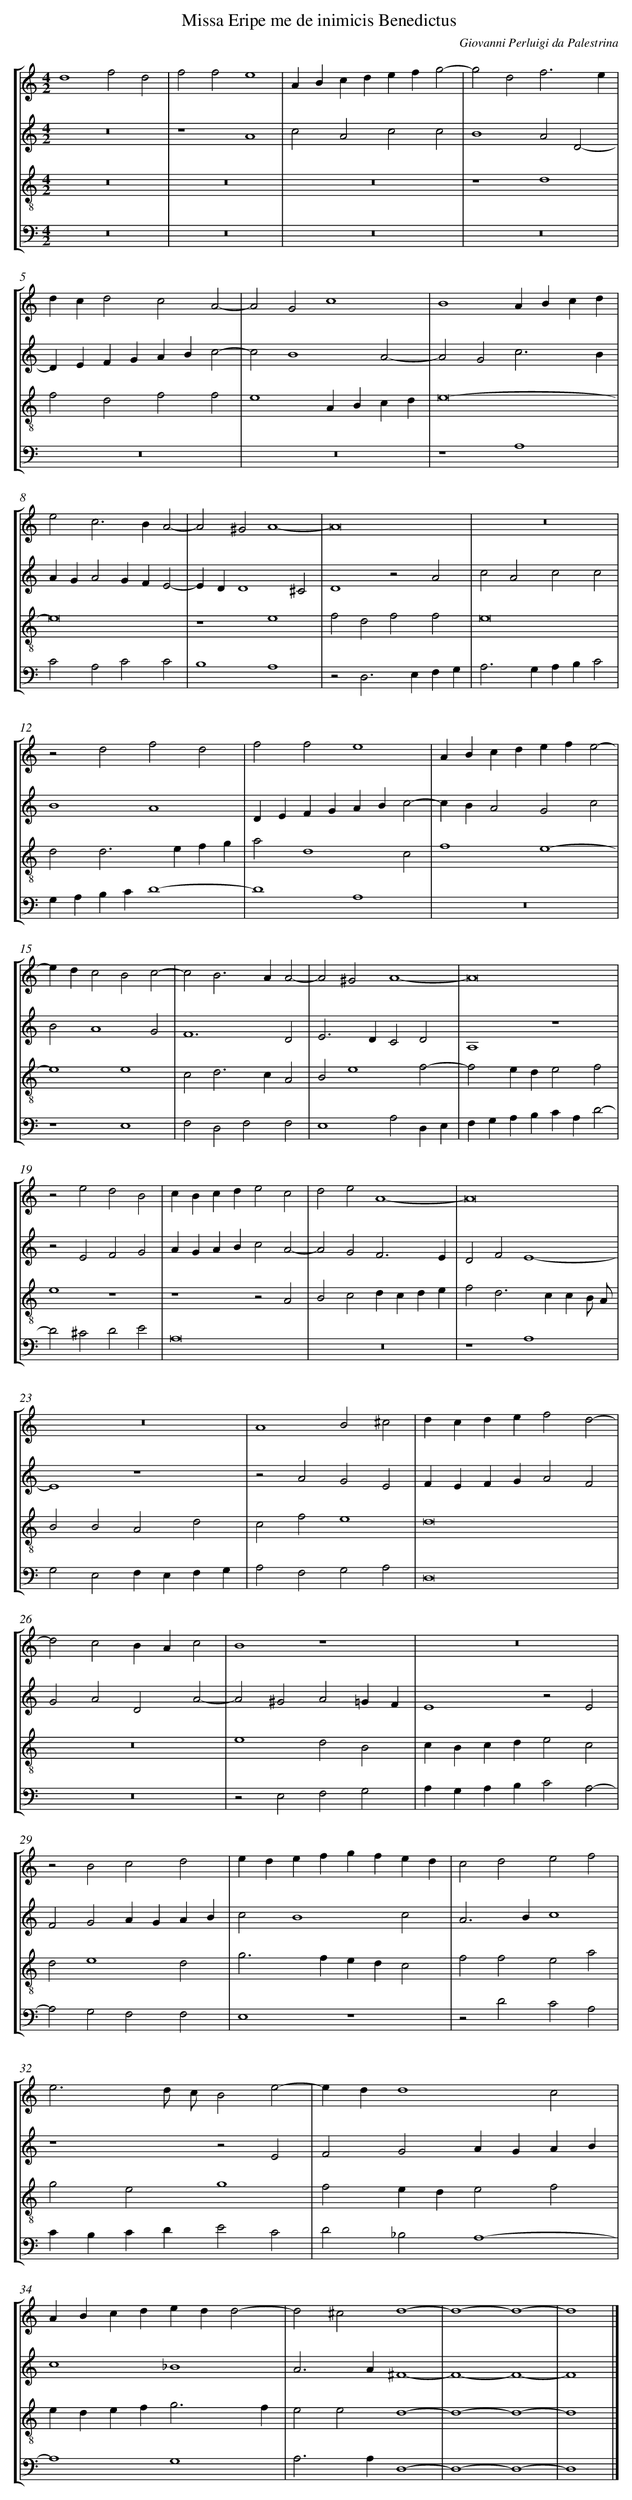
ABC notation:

X:1
T: Missa Eripe me de inimicis Benedictus
C: Giovanni Perluigi da Palestrina
L: 1/4
M: 4/2
%%staves [1 2 3 4]
V: 1 clef=treble
V: 2 clef=treble
V: 3 clef=treble-8
V: 4 clef=bass
K: C
[V:1] d4f2d2 |
[V:2] z8 |
[V:3] z8 |
[V:4] z8 |
[V:1] f2f2e4 |
[V:2] z4A4 |
[V:3] z8 |
[V:4] z8 |
[V:1] ABcdefg2- |
[V:2] c2A2c2c2 |
[V:3] z8 |
[V:4] z8 |
[V:1] g2d2f3e |
[V:2] B4A2D2- |
[V:3] z4d4 |
[V:4] z8 |
[V:1] dcd2c2A2- |
[V:2] DEFGABc2- |
[V:3] f2d2f2f2 |
[V:4] z8 |
[V:1] A2G2c4 |
[V:2] c2B4A2- |
[V:3] e4ABcd |
[V:4] z8 |
[V:1] B4ABcd |
[V:2] A2G2c3B |
[V:3] e8- |
[V:4] z4A,4 |
[V:1] e2c2>B2A2- |
[V:2] AGA2GFE2- |
[V:3] e8 |
[V:4] C2A,2C2C2 |
[V:1] A2^G2A4- |
[V:2] EDD4^C2 |
[V:3] z4e4 |
[V:4] B,4A,4 |
[V:1] A8 |
[V:2] D4z2A2 |
[V:3] f2d2f2f2 |
[V:4] z2D,2>E,2F,G, |
[V:1] z8 |
[V:2] c2A2c2c2 |
[V:3] e8 |
[V:4] A,2>G,2A,B,C2 |
[V:1] z2d2f2d2 |
[V:2] B4A4 |
[V:3] d2d2>e2fg |
[V:4] G,A,B,CD4- |
[V:1] f2f2e4 |
[V:2] DEFGABc2- |
[V:3] a2d4c2 |
[V:4] D4A,4 |
[V:1] ABcdefe2- |
[V:2] cBA2G2c2 |
[V:3] f4e4- |
[V:4] z8 |
[V:1] edc2B2c2- |
[V:2] B2A4G2 |
[V:3] e4e4 |
[V:4] z4E,4 |
[V:1] c2B2>A2A2- |
[V:2] F6D2 |
[V:3] c2d2>c2A2 |
[V:4] F,2D,2F,2F,2 |
[V:1] A2^G2A4- |
[V:2] E2>D2C2D2 |
[V:3] B2e4f2- |
[V:4] E,4A,2D,E, |
[V:1] A8 |
[V:2] A,4z4 |
[V:3] f2ede2f2 |
[V:4] F,G,A,B,CA,D2- |
[V:1] z2e2d2B2 |
[V:2] z2E2F2G2 |
[V:3] e4z4 |
[V:4] D2^C2D2E2 |
[V:1] cBcde2c2 |
[V:2] AGABc2A2- |
[V:3] z4z2A2 |
[V:4] A,8 |
[V:1] d2e2A4- |
[V:2] A2G2F3E |
[V:3] B2c2dcde |
[V:4] z8 |
[V:1] A8 |
[V:2] D2F2E4- |
[V:3] f2d2>c2cB/ A/ |
[V:4] z4A,4 |
[V:1] z8 |
[V:2] E4z4 |
[V:3] B2B2A2d2 |
[V:4] G,2E,2F,E,F,G, |
[V:1] A4B2^c2 |
[V:2] z2A2G2E2 |
[V:3] c2f2e4 |
[V:4] A,2F,2G,2A,2 |
[V:1] dcdef2d2- |
[V:2] FEFGA2F2 |
[V:3] d8 |
[V:4] D,8 |
[V:1] d2c2BAc2 |
[V:2] G2A2D2A2- |
[V:3] z8 |
[V:4] z8 |
[V:1] B4z4 |
[V:2] A2^G2A2=GF |
[V:3] e4d2B2 |
[V:4] z2E,2F,2G,2 |
[V:1] z8 |
[V:2] E4z2E2 |
[V:3] cBcde2c2 |
[V:4] A,G,A,B,C2A,2- |
[V:1] z2B2c2d2 |
[V:2] F2G2AGAB |
[V:3] d2e4d2 |
[V:4] A,2G,2F,2F,2 |
[V:1] edefgfed |
[V:2] c2B4c2 |
[V:3] g2>f2edc2 |
[V:4] E,4z4 |
[V:1] c2d2e2f2 |
[V:2] A2>B2c4 |
[V:3] f2f2e2a2 |
[V:4] z2D2C2A,2 |
[V:1] e3d/ c/B2e2- |
[V:2] z4z2E2 |
[V:3] g2e2g4 |
[V:4] CB,CDE2C2 |
[V:1] edd4c2 |
[V:2] F2G2AGAB |
[V:3] f2ede2f2 |
[V:4] D2_B,2A,4- |
[V:1] ABcdedd2- |
[V:2] c4_B4 |
[V:3] edef2<g2f |
[V:4] A,4G,4 |
[V:1] d2^c2d4- |
[V:2] A2>A2^F4- |
[V:3] e2e2d4- |
[V:4] A,2>A,2D,4- |
[V:1] d4-d4- |
[V:2] F4-F4- |
[V:3] d4-d4- |
[V:4] D,4-D,4- |
[V:1] d4 |]
[V:2] F4 |]
[V:3] d4 |]
[V:4] D,4 |]
